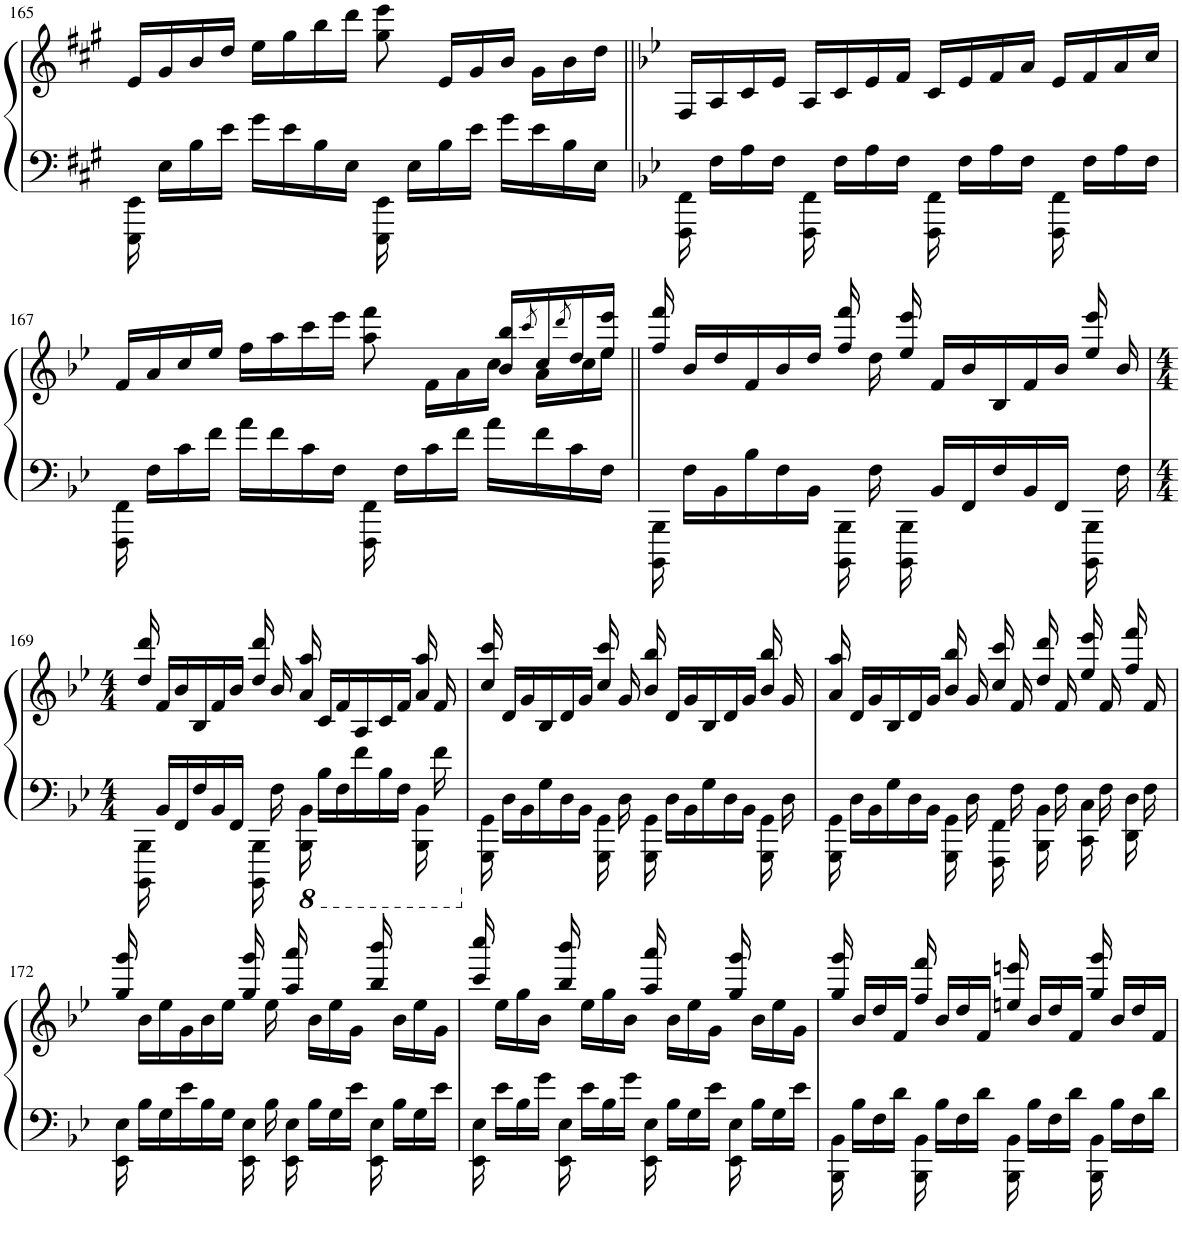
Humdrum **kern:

**kern	**kern
*part1	*part1
*staff2	*staff1
*I"Piano	*
*I'Pno.	*
!!LO:PB:g=z
*clefF4	*clefG2
*k[f#c#g#]	*k[f#c#g#]
*M4/4	*M4/4
=165	=165
16EEE\ 16EE\	16e/LL
16E\LL	16g#/
16B\	16b/
16e\JJ	16dd/JJ
16g#\LL	16ee\LL
16e\	16gg#\
16B\	16bb\
16E\JJ	16ddd\JJ
16EEE\ 16EE\	8gg#\ 8eee\
16E\LL	.
16B\	16e/LL
16e\JJ	16g#/
16g#\LL	16b/JJ
16e\	16g#\LL
16B\	16b\
16E\JJ	16dd\JJ
=166||	=166||
*k[b-e-]	*k[b-e-]
16FFF\ 16FF\	16F/LL
16F\LL	16A/
16A\	16c/
16F\JJ	16e-/JJ
16FFF\ 16FF\	16A/LL
16F\LL	16c/
16A\	16e-/
16F\JJ	16f/JJ
16FFF\ 16FF\	16c/LL
16F\LL	16e-/
16A\	16f/
16F\JJ	16a/JJ
16FFF\ 16FF\	16e-/LL
16F\LL	16f/
16A\	16a/
16F\JJ	16cc/JJ
!!LO:LB:g=z
=167	=167
*	*^
16FFF\ 16FF\	16f/LL	2.ryy
16F\LL	16a/	.
16c\	16cc/	.
16f\JJ	16ee-/JJ	.
16a\LL	16ff\LL	.
16f\	16aa\	.
16c\	16ccc\	.
16F\JJ	16eee-\JJ	.
16FFF\ 16FF\	8aa\ 8fff\	.
16F\LL	.	.
16c\	16f\LL	.
16f\JJ	16a\	.
16a\LL	16cc\JJ	16b-/ 16bb-/LL
.	.	8qccc/
16f\	16a\LL	16cc/
.	.	8qddd/
16c\	16cc\	16dd/
16F\JJ	16ee-\JJ	16ee-/ 16eee-/JJ
*	*v	*v
=168||	=168||
16BBBB-\ 16BBB-\	16ff/ 16fff/
16F\LL	16b-/LL
16BB-\	16dd/
16B-\	16f/
16F\	16b-/
16BB-\JJ	16dd/JJ
16BBBB-\ 16BBB-\	16ff/ 16fff/
16F\	16dd\
16BBBB-\ 16BBB-\	16ee-/ 16eee-/
16BB-/LL	16f/LL
16FF/	16b-/
16F/	16B-/
16BB-/	16f/
16FF/JJ	16b-/JJ
16BBBB-\ 16BBB-\	16ee-/ 16eee-/
16F\	16b-/
!!LO:LB:g=z
=169	=169
*M4/4	*M4/4
16BBBB-\ 16BBB-\	16dd/ 16ddd/
16BB-/LL	16f/LL
16FF/	16b-/
16F/	16B-/
16BB-/	16f/
16FF/JJ	16b-/JJ
16BBBB-\ 16BBB-\	16dd/ 16ddd/
16F\	16b-/
*8ba	*
16BBBB-\ 16BBB-\	16a/ 16aa/
16BB-\LL	16c/LL
16FF\	16f/
16F\	16A/
16BB-\	16c/
16FF\JJ	16f/JJ
16BBBB-\ 16BBB-\	16a/ 16aa/
16F\	16f/
=170	=170
*X8ba	*
16GGG\ 16GG\	16cc/ 16ccc/
16D\LL	16d/LL
16BB-\	16g/
16G\	16B-/
16D\	16d/
16BB-\JJ	16g/JJ
16GGG\ 16GG\	16cc/ 16ccc/
16D\	16g/
16GGG\ 16GG\	16b-/ 16bb-/
16D\LL	16d/LL
16BB-\	16g/
16G\	16B-/
16D\	16d/
16BB-\JJ	16g/JJ
16GGG\ 16GG\	16b-/ 16bb-/
16D\	16g/
=171	=171
16GGG\ 16GG\	16a/ 16aa/
16D\LL	16d/LL
16BB-\	16g/
16G\	16B-/
16D\	16d/
16BB-\JJ	16g/JJ
16GGG\ 16GG\	16b-/ 16bb-/
16D\	16g/
16FFF\ 16FF\	16cc/ 16ccc/
16F\	16f/
16BBB-\ 16BB-\	16dd/ 16ddd/
16F\	16f/
16CC\ 16C\	16ee-/ 16eee-/
16F\	16f/
16DD\ 16D\	16ff/ 16fff/
16F\	16f/
!!LO:LB:g=z
=172	=172
16EE-\ 16E-\	16gg/ 16ggg/
16B-\LL	16b-\LL
16G\	16ee-\
16e-\	16g\
16B-\	16b-\
16G\JJ	16ee-\JJ
16EE-\ 16E-\	16gg/ 16ggg/
16B-\	16ee-\
16EE-\ 16E-\	16aa/ 16aaa/
16B-\LL	16b-\LL
16G\	16ee-\
16e-\JJ	16g\JJ
16EE-\ 16E-\	16bb-/ 16bbb-/
16B-\LL	16b-\LL
16G\	16ee-\
16e-\JJ	16g\JJ
=173	=173
16EE-\ 16E-\	16ccc/ 16cccc/
16e-\LL	16ee-\LL
16B-\	16gg\
16g\JJ	16b-\JJ
16EE-\ 16E-\	16bb-/ 16bbb-/
16e-\LL	16ee-\LL
16B-\	16gg\
16g\JJ	16b-\JJ
16EE-\ 16E-\	16aa/ 16aaa/
16B-\LL	16b-\LL
16G\	16ee-\
16e-\JJ	16g\JJ
16EE-\ 16E-\	16gg/ 16ggg/
16B-\LL	16b-\LL
16G\	16ee-\
16e-\JJ	16g\JJ
=174	=174
16BBB-\ 16BB-\	16gg/ 16ggg/
16B-\LL	16b-/LL
16F\	16dd/
16d\JJ	16f/JJ
16BBB-\ 16BB-\	16ff/ 16fff/
16B-\LL	16b-/LL
16F\	16dd/
16d\JJ	16f/JJ
16BBB-\ 16BB-\	16een/ 16eeen/
16B-\LL	16b-/LL
16F\	16dd/
16d\JJ	16f/JJ
16BBB-\ 16BB-\	16gg/ 16ggg/
16B-\LL	16b-/LL
16F\	16dd/
16d\JJ	16f/JJ
=	=
*-	*-
